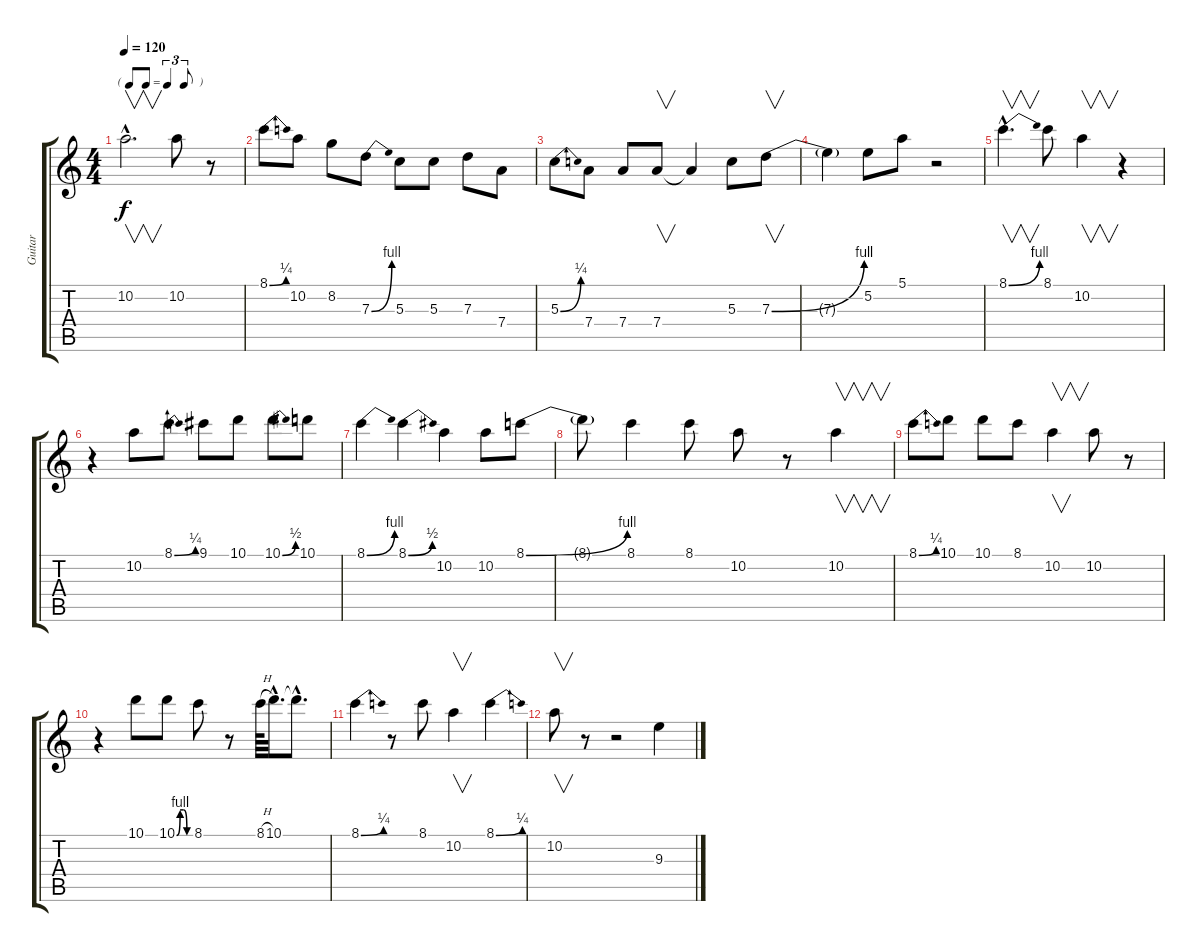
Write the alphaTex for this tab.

\track ("Guitar" "Guitar") {instrument electricguitarjazz}
\staff {score tabs}
\tuning (E4 B3 G3 D3 A2 E2) {hide}
\ts (4 4)
\tf triplet8th
\tempo 120
\clef g2
\ks c
10.2{hac}.2{v d dy f instrument electricguitarjazz} 10.2.8 r.8 |
8.1{be (bend 0 0 60 1)}.8 10.2.8 8.2.8 7.3{be (bend 0 0 60 4)}.8 5.3.8 5.3.8 7.3.8 7.4.8 |
5.3{be (bend 0 0 60 1)}.8 7.4.8 7.4.8 7.4.8{v} 7.4{t}.4 5.3.8 7.3{be (bend 0 0 60 4)}.8{v} |
7.3{t}.4 5.2.8 5.1.8 r.2 |
8.1{be (bend 0 0 60 4) hac}.4{v d} 8.1.8 10.2.4{v} r.4 |
r.4 10.2.8 8.1{be (bend 0 0 60 1)}.8 9.1.8 10.1.8 10.1{be (bend 0 0 60 2)}.8 10.1.8 |
8.1{be (bend 0 0 60 4)}.4 8.1{be (bend 0 0 60 2)}.4 10.2.4 10.2.8 8.1{be (bend 0 0 60 4)}.8 |
8.1{t}.8 8.1.4 8.1.8 10.2.8 r.8 10.2.4{v} |
8.1{be (bend 0 0 60 1)}.8 10.1.8 10.1.8 8.1.8 10.2.4{v} 10.2.8 r.8 |
r.4 10.1.8 10.1{be (custom 0 0 15 4 30 4 45 0 60 0)}.8 8.1.8 r.8 8.1{h}.64 10.1{hac}.32{d} 10.1{hac t}.8{d} |
8.1{be (bend 0 0 60 1)}.4 r.8 8.1.8 10.2.4{v} 8.1{be (bend 0 0 60 1)}.4 |
10.2.8{v} r.8 r.2 9.3.4
